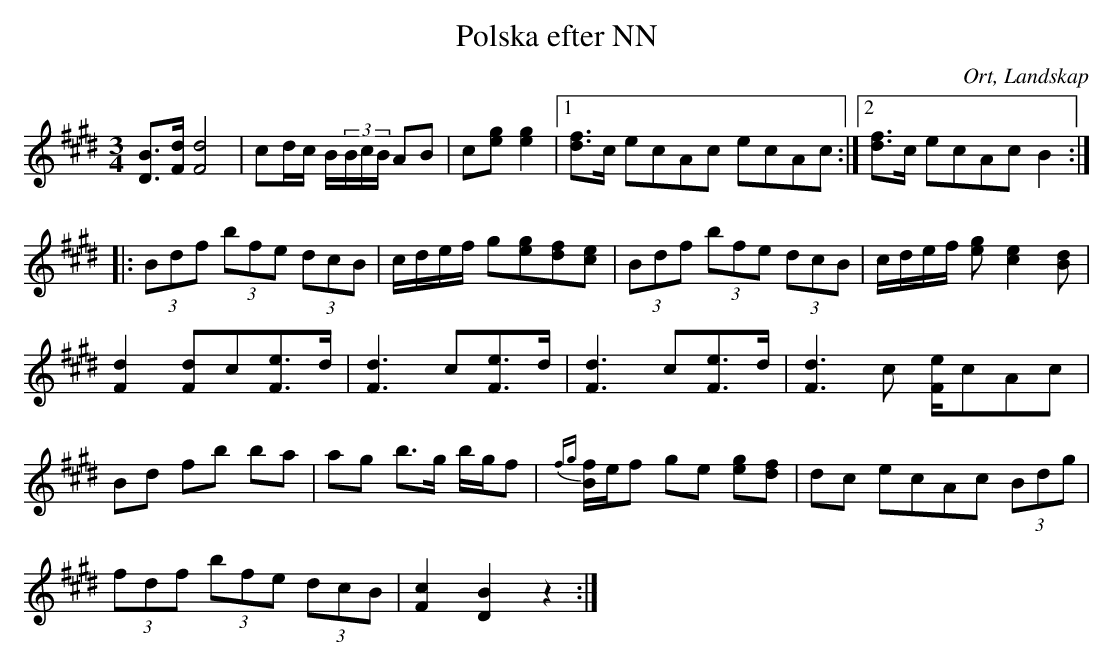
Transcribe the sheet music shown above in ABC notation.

X:1
T:Polska efter NN
O:Ort, Landskap
M:3/4
L:1/8
K:E
[DB]>[Fd] [F4d4]|cd/c/ B/(3B/c/B/ AB|c[eg] [e2g2]  |1[df]>c ecAc ecAc:|2[df]>c ecAc B2:|
|:(3Bdf  (3bfe (3dcB |c/d/e/f/ g[eg][df][ce]|(3Bdf  (3bfe (3dcB |c/d/e/f/ [eg][c2e2][Bd]|
[F2d2] [Fd]c[Fe]>d|[F3d3] c[Fe]>d|[F3d3] c[Fe]>d|[F3d3] c [F/e/]cAc |
Bd fb ba|ag b>g b/g/f|{fg}[B/f/]e/f ge [eg][df]|dc ecAc (3Bdg|
(3fdf (3bfe (3dcB|[F2c2] [D2B2] z2:|
